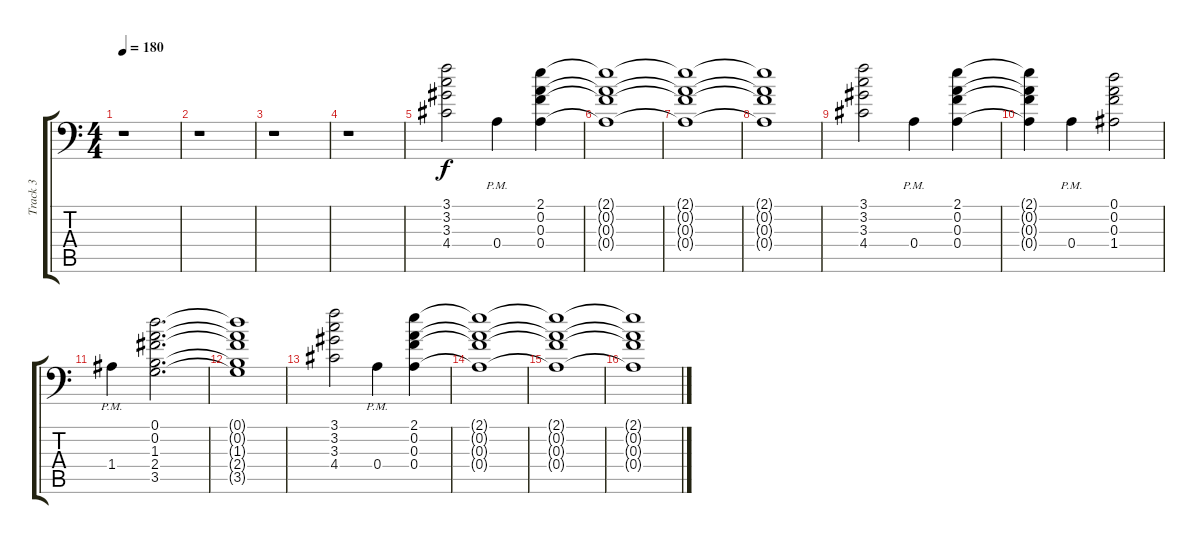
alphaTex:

\track ("Track 3" "Track 3") {instrument electricguitarjazz}
\staff {score tabs}
\tuning (D4 A3 F3 A2 E2 A1) {hide}
\ts (4 4)
\tempo 180
\clef f4
\ks c
r.1{dy f instrument electricguitarjazz} |
r.1 |
r.1 |
r.1 |
(3.1 3.2 3.3 4.4).2 0.4{pm}.4 (2.1 0.2 0.3 0.4).4 |
(2.1{t} 0.2{t} 0.3{t} 0.4{t}).1 |
(2.1{t} 0.2{t} 0.3{t} 0.4{t}).1 |
(2.1{t} 0.2{t} 0.3{t} 0.4{t}).1 |
(3.1 3.2 3.3 4.4).2 0.4{pm}.4 (2.1 0.2 0.3 0.4).4 |
(2.1{t} 0.2{t} 0.3{t} 0.4{t}).4 0.4{pm}.4 (0.1 0.2 0.3 1.4).2 |
1.4{pm}.4 (0.1 0.2 1.3 2.4 3.5).2{d} |
(0.1{t} 0.2{t} 1.3{t} 2.4{t} 3.5{t}).1 |
(3.1 3.2 3.3 4.4).2 0.4{pm}.4 (2.1 0.2 0.3 0.4).4 |
(2.1{t} 0.2{t} 0.3{t} 0.4{t}).1 |
(2.1{t} 0.2{t} 0.3{t} 0.4{t}).1 |
(2.1{t} 0.2{t} 0.3{t} 0.4{t}).1
